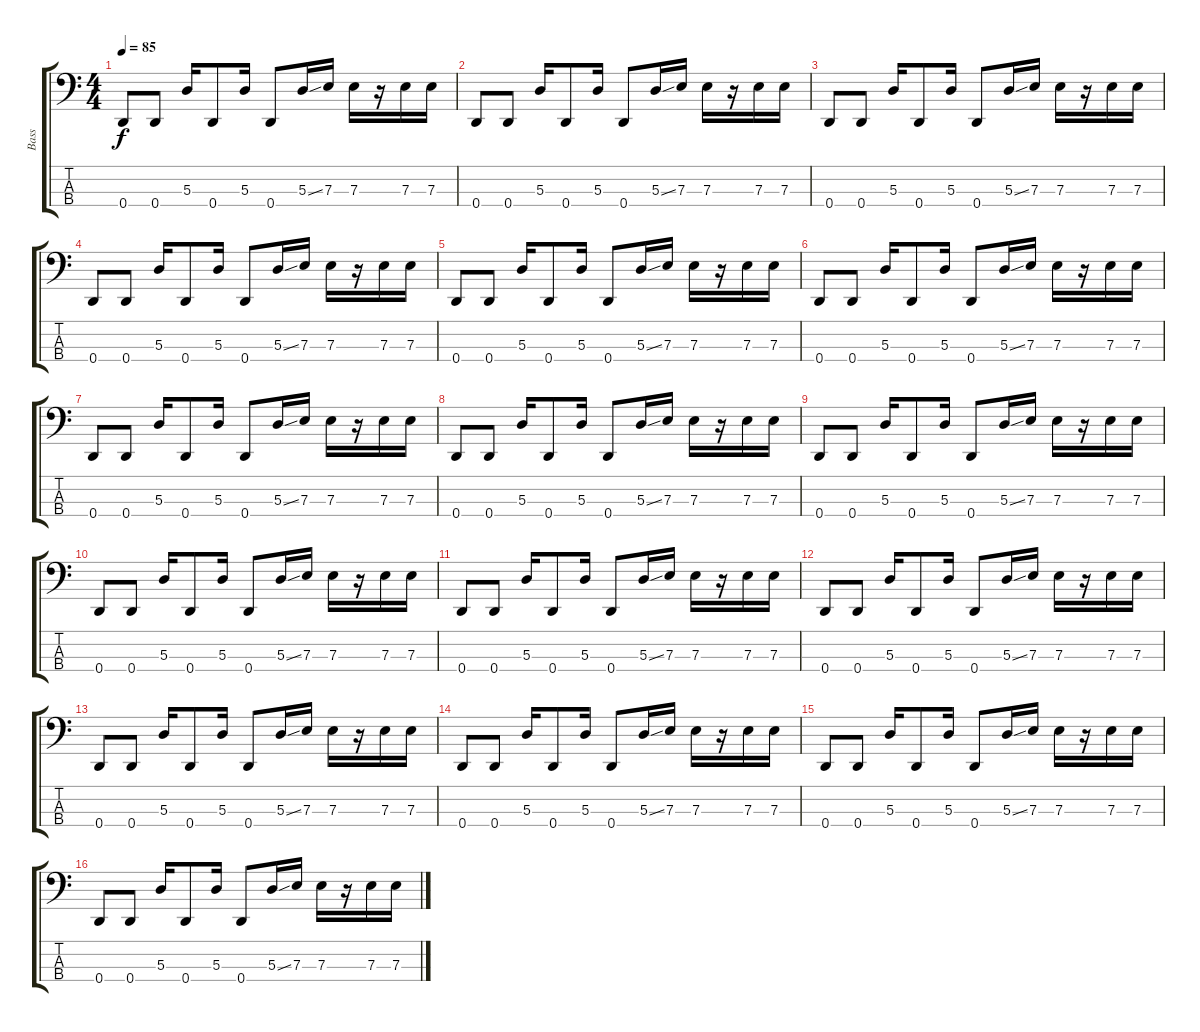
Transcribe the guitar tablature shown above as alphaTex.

\track ("Bass" "Bass") {instrument electricbassfinger}
\staff {score tabs}
\tuning (G2 D2 A1 D1) {hide}
\ts (4 4)
\tempo 85
\clef f4
\ks c
0.4.8{dy f instrument electricbassfinger} 0.4.8 5.3.16 0.4.8 5.3.16 0.4.8 5.3{ss}.16 7.3.16 7.3.16 r.16 7.3.16 7.3.16 |
0.4.8 0.4.8 5.3.16 0.4.8 5.3.16 0.4.8 5.3{ss}.16 7.3.16 7.3.16 r.16 7.3.16 7.3.16 |
0.4.8 0.4.8 5.3.16 0.4.8 5.3.16 0.4.8 5.3{ss}.16 7.3.16 7.3.16 r.16 7.3.16 7.3.16 |
0.4.8 0.4.8 5.3.16 0.4.8 5.3.16 0.4.8 5.3{ss}.16 7.3.16 7.3.16 r.16 7.3.16 7.3.16 |
0.4.8 0.4.8 5.3.16 0.4.8 5.3.16 0.4.8 5.3{ss}.16 7.3.16 7.3.16 r.16 7.3.16 7.3.16 |
0.4.8 0.4.8 5.3.16 0.4.8 5.3.16 0.4.8 5.3{ss}.16 7.3.16 7.3.16 r.16 7.3.16 7.3.16 |
0.4.8 0.4.8 5.3.16 0.4.8 5.3.16 0.4.8 5.3{ss}.16 7.3.16 7.3.16 r.16 7.3.16 7.3.16 |
0.4.8 0.4.8 5.3.16 0.4.8 5.3.16 0.4.8 5.3{ss}.16 7.3.16 7.3.16 r.16 7.3.16 7.3.16 |
0.4.8 0.4.8 5.3.16 0.4.8 5.3.16 0.4.8 5.3{ss}.16 7.3.16 7.3.16 r.16 7.3.16 7.3.16 |
0.4.8 0.4.8 5.3.16 0.4.8 5.3.16 0.4.8 5.3{ss}.16 7.3.16 7.3.16 r.16 7.3.16 7.3.16 |
0.4.8 0.4.8 5.3.16 0.4.8 5.3.16 0.4.8 5.3{ss}.16 7.3.16 7.3.16 r.16 7.3.16 7.3.16 |
0.4.8 0.4.8 5.3.16 0.4.8 5.3.16 0.4.8 5.3{ss}.16 7.3.16 7.3.16 r.16 7.3.16 7.3.16 |
0.4.8 0.4.8 5.3.16 0.4.8 5.3.16 0.4.8 5.3{ss}.16 7.3.16 7.3.16 r.16 7.3.16 7.3.16 |
0.4.8 0.4.8 5.3.16 0.4.8 5.3.16 0.4.8 5.3{ss}.16 7.3.16 7.3.16 r.16 7.3.16 7.3.16 |
0.4.8 0.4.8 5.3.16 0.4.8 5.3.16 0.4.8 5.3{ss}.16 7.3.16 7.3.16 r.16 7.3.16 7.3.16 |
0.4.8 0.4.8 5.3.16 0.4.8 5.3.16 0.4.8 5.3{ss}.16 7.3.16 7.3.16 r.16 7.3.16 7.3.16
